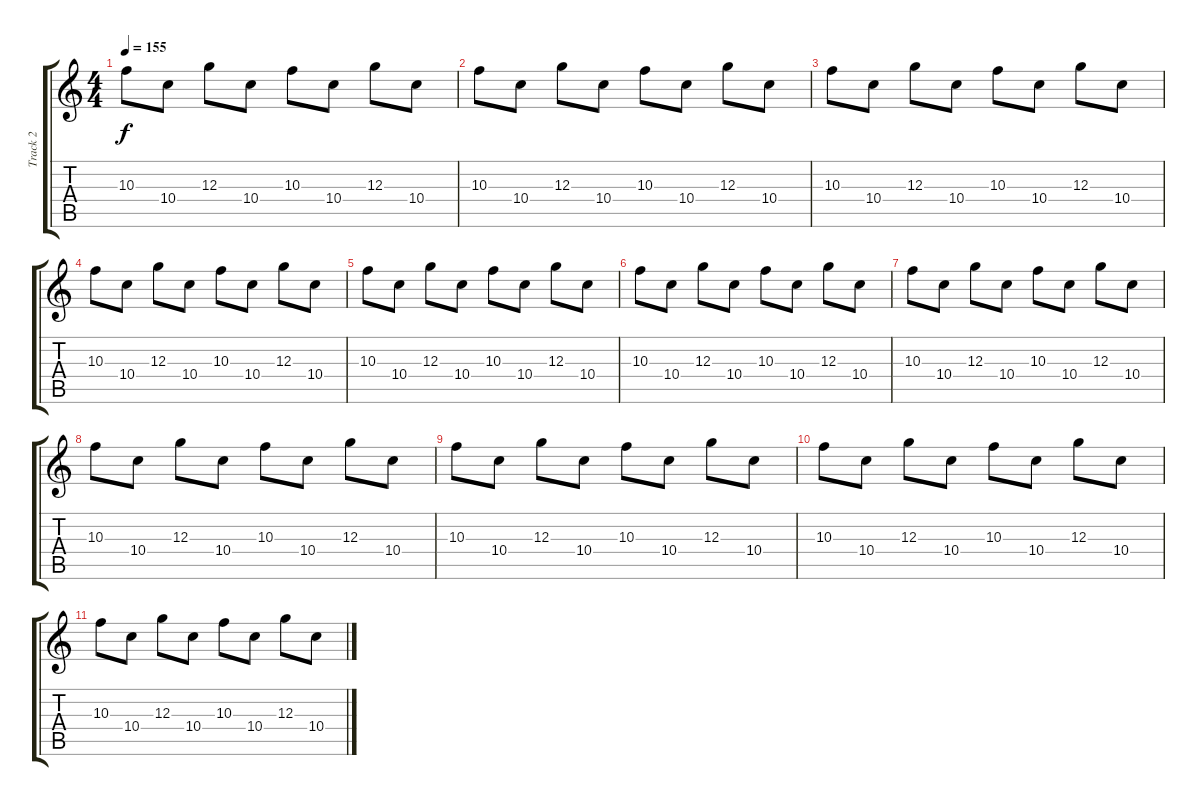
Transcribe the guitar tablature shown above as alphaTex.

\track ("Track 2" "Track 2") {instrument distortionguitar}
\staff {score tabs}
\tuning (E4 B3 G3 D3 A2 E2) {hide}
\ts (4 4)
\tempo 155
\clef g2
\ks c
10.3.8{dy f} 10.4.8 12.3.8 10.4.8 10.3.8 10.4.8 12.3.8 10.4.8 |
10.3.8 10.4.8 12.3.8 10.4.8 10.3.8 10.4.8 12.3.8 10.4.8 |
10.3.8 10.4.8 12.3.8 10.4.8 10.3.8 10.4.8 12.3.8 10.4.8 |
10.3.8 10.4.8 12.3.8 10.4.8 10.3.8 10.4.8 12.3.8 10.4.8 |
10.3.8 10.4.8 12.3.8 10.4.8 10.3.8 10.4.8 12.3.8 10.4.8 |
10.3.8 10.4.8 12.3.8 10.4.8 10.3.8 10.4.8 12.3.8 10.4.8 |
10.3.8 10.4.8 12.3.8 10.4.8 10.3.8 10.4.8 12.3.8 10.4.8 |
10.3.8 10.4.8 12.3.8 10.4.8 10.3.8 10.4.8 12.3.8 10.4.8 |
10.3.8 10.4.8 12.3.8 10.4.8 10.3.8 10.4.8 12.3.8 10.4.8 |
10.3.8 10.4.8 12.3.8 10.4.8 10.3.8 10.4.8 12.3.8 10.4.8 |
10.3.8 10.4.8 12.3.8 10.4.8 10.3.8 10.4.8 12.3.8 10.4.8
